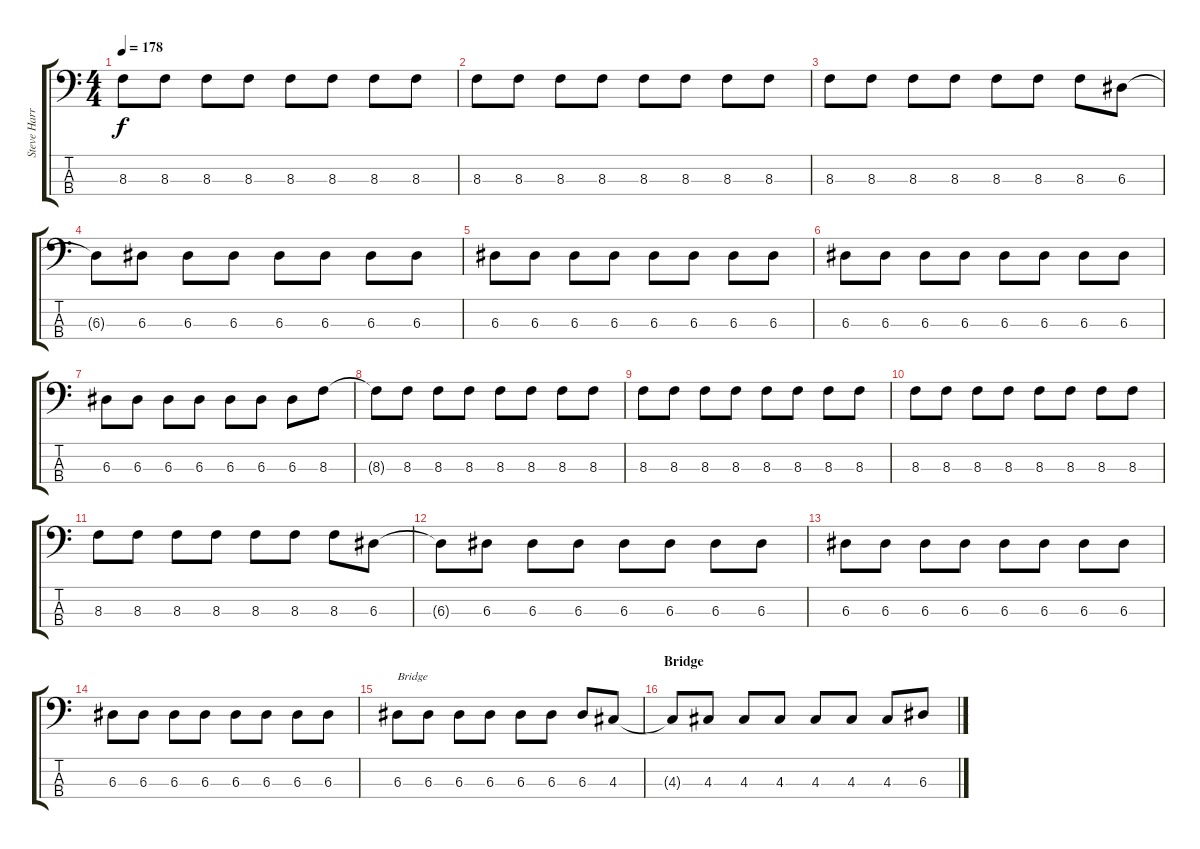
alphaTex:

\track ("Steve Harris - Bass" "Steve Harr") {instrument electricbassfinger}
\staff {score tabs}
\tuning (G2 D2 A1 E1) {hide}
\ts (4 4)
\tempo 178
\clef f4
\ks c
8.3.8{dy f} 8.3.8 8.3.8 8.3.8 8.3.8 8.3.8 8.3.8 8.3.8 |
8.3.8 8.3.8 8.3.8 8.3.8 8.3.8 8.3.8 8.3.8 8.3.8 |
8.3.8 8.3.8 8.3.8 8.3.8 8.3.8 8.3.8 8.3.8 6.3.8 |
6.3{t}.8 6.3.8 6.3.8 6.3.8 6.3.8 6.3.8 6.3.8 6.3.8 |
6.3.8 6.3.8 6.3.8 6.3.8 6.3.8 6.3.8 6.3.8 6.3.8 |
6.3.8 6.3.8 6.3.8 6.3.8 6.3.8 6.3.8 6.3.8 6.3.8 |
6.3.8 6.3.8 6.3.8 6.3.8 6.3.8 6.3.8 6.3.8 8.3.8 |
8.3{t}.8 8.3.8 8.3.8 8.3.8 8.3.8 8.3.8 8.3.8 8.3.8 |
8.3.8 8.3.8 8.3.8 8.3.8 8.3.8 8.3.8 8.3.8 8.3.8 |
8.3.8 8.3.8 8.3.8 8.3.8 8.3.8 8.3.8 8.3.8 8.3.8 |
8.3.8 8.3.8 8.3.8 8.3.8 8.3.8 8.3.8 8.3.8 6.3.8 |
6.3{t}.8 6.3.8 6.3.8 6.3.8 6.3.8 6.3.8 6.3.8 6.3.8 |
6.3.8 6.3.8 6.3.8 6.3.8 6.3.8 6.3.8 6.3.8 6.3.8 |
6.3.8 6.3.8 6.3.8 6.3.8 6.3.8 6.3.8 6.3.8 6.3.8 |
6.3.8{txt "Bridge"} 6.3.8 6.3.8 6.3.8 6.3.8 6.3.8 6.3.8 4.3.8 |
\section ("" "Bridge")
4.3{t}.8 4.3.8 4.3.8 4.3.8 4.3.8 4.3.8 4.3.8 6.3.8
